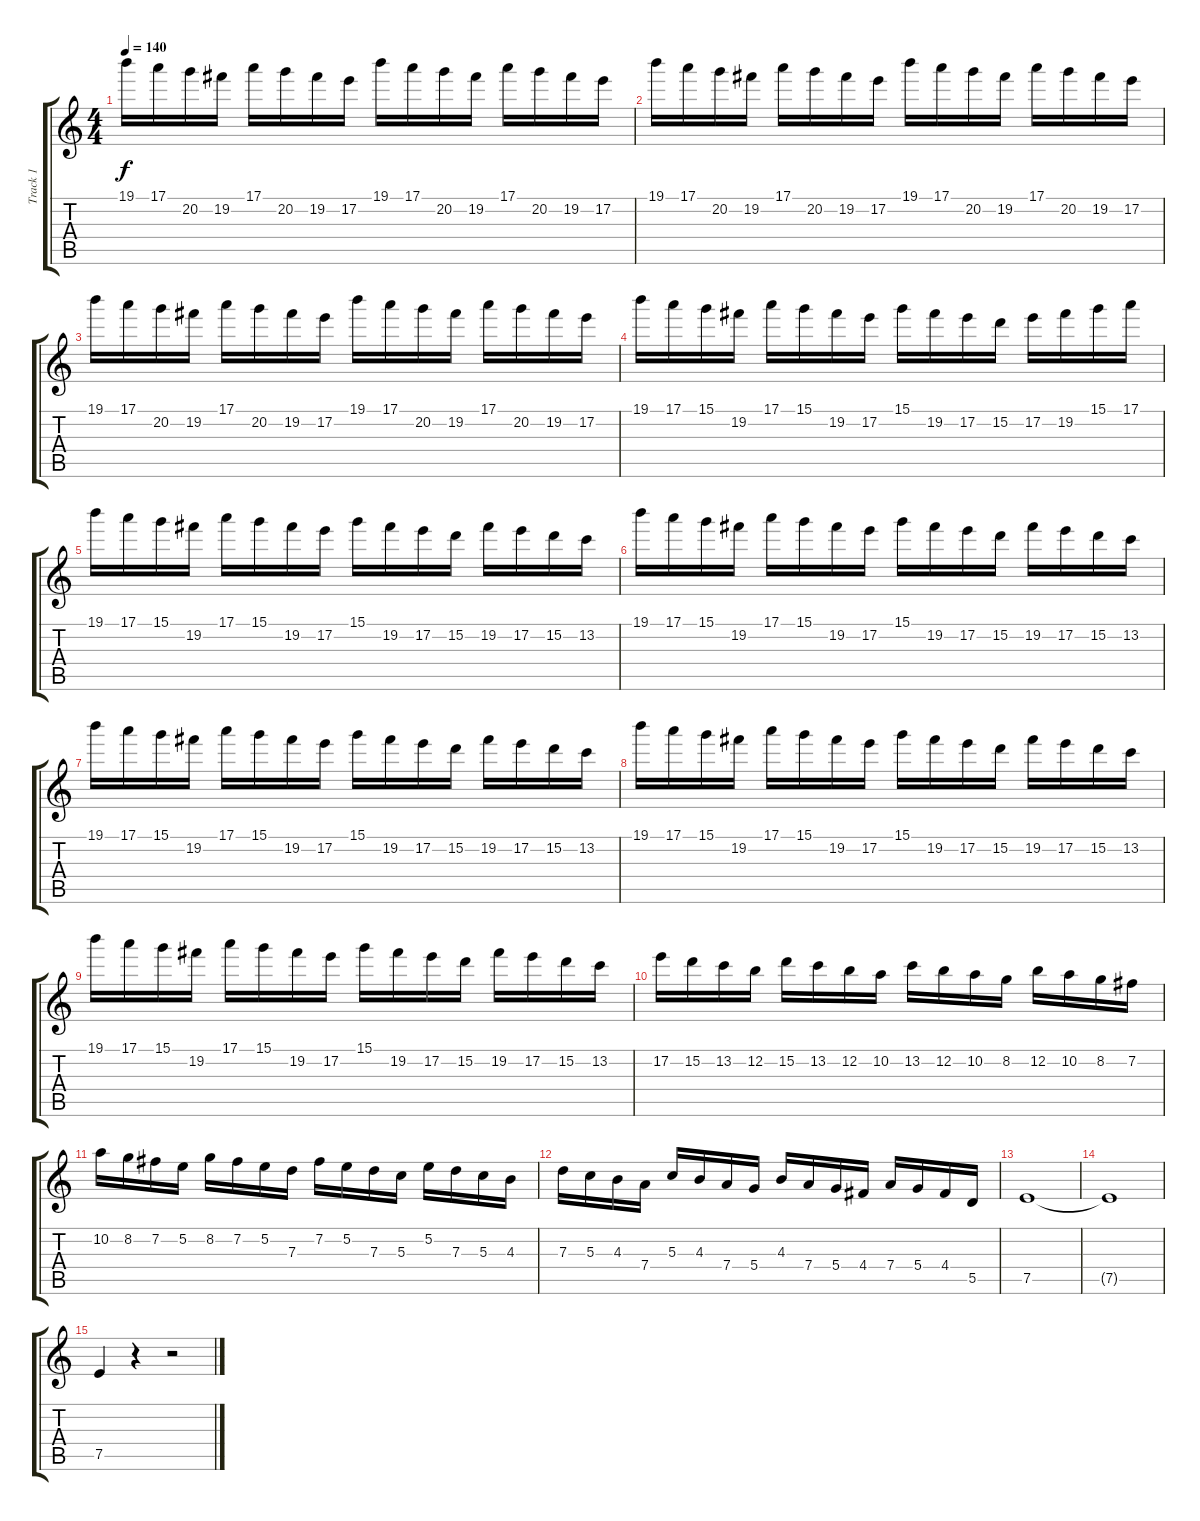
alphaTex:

\track ("Track 1" "Track 1") {instrument distortionguitar}
\staff {score tabs}
\tuning (E4 B3 G3 D3 A2 E2) {hide}
\ts (4 4)
\tempo 140
\clef g2
\ks c
19.1.16{dy f} 17.1.16 20.2.16 19.2.16 17.1.16 20.2.16 19.2.16 17.2.16 19.1.16 17.1.16 20.2.16 19.2.16 17.1.16 20.2.16 19.2.16 17.2.16 |
19.1.16 17.1.16 20.2.16 19.2.16 17.1.16 20.2.16 19.2.16 17.2.16 19.1.16 17.1.16 20.2.16 19.2.16 17.1.16 20.2.16 19.2.16 17.2.16 |
19.1.16 17.1.16 20.2.16 19.2.16 17.1.16 20.2.16 19.2.16 17.2.16 19.1.16 17.1.16 20.2.16 19.2.16 17.1.16 20.2.16 19.2.16 17.2.16 |
19.1.16 17.1.16 15.1.16 19.2.16 17.1.16 15.1.16 19.2.16 17.2.16 15.1.16 19.2.16 17.2.16 15.2.16 17.2.16 19.2.16 15.1.16 17.1.16 |
19.1.16 17.1.16 15.1.16 19.2.16 17.1.16 15.1.16 19.2.16 17.2.16 15.1.16 19.2.16 17.2.16 15.2.16 19.2.16 17.2.16 15.2.16 13.2.16 |
19.1.16 17.1.16 15.1.16 19.2.16 17.1.16 15.1.16 19.2.16 17.2.16 15.1.16 19.2.16 17.2.16 15.2.16 19.2.16 17.2.16 15.2.16 13.2.16 |
19.1.16 17.1.16 15.1.16 19.2.16 17.1.16 15.1.16 19.2.16 17.2.16 15.1.16 19.2.16 17.2.16 15.2.16 19.2.16 17.2.16 15.2.16 13.2.16 |
19.1.16 17.1.16 15.1.16 19.2.16 17.1.16 15.1.16 19.2.16 17.2.16 15.1.16 19.2.16 17.2.16 15.2.16 19.2.16 17.2.16 15.2.16 13.2.16 |
19.1.16 17.1.16 15.1.16 19.2.16 17.1.16 15.1.16 19.2.16 17.2.16 15.1.16 19.2.16 17.2.16 15.2.16 19.2.16 17.2.16 15.2.16 13.2.16 |
17.2.16 15.2.16 13.2.16 12.2.16 15.2.16 13.2.16 12.2.16 10.2.16 13.2.16 12.2.16 10.2.16 8.2.16 12.2.16 10.2.16 8.2.16 7.2.16 |
10.2.16 8.2.16 7.2.16 5.2.16 8.2.16 7.2.16 5.2.16 7.3.16 7.2.16 5.2.16 7.3.16 5.3.16 5.2.16 7.3.16 5.3.16 4.3.16 |
7.3.16 5.3.16 4.3.16 7.4.16 5.3.16 4.3.16 7.4.16 5.4.16 4.3.16 7.4.16 5.4.16 4.4.16 7.4.16 5.4.16 4.4.16 5.5.16 |
7.5.1 |
7.5{t}.1 |
7.5.4 r.4 r.2
